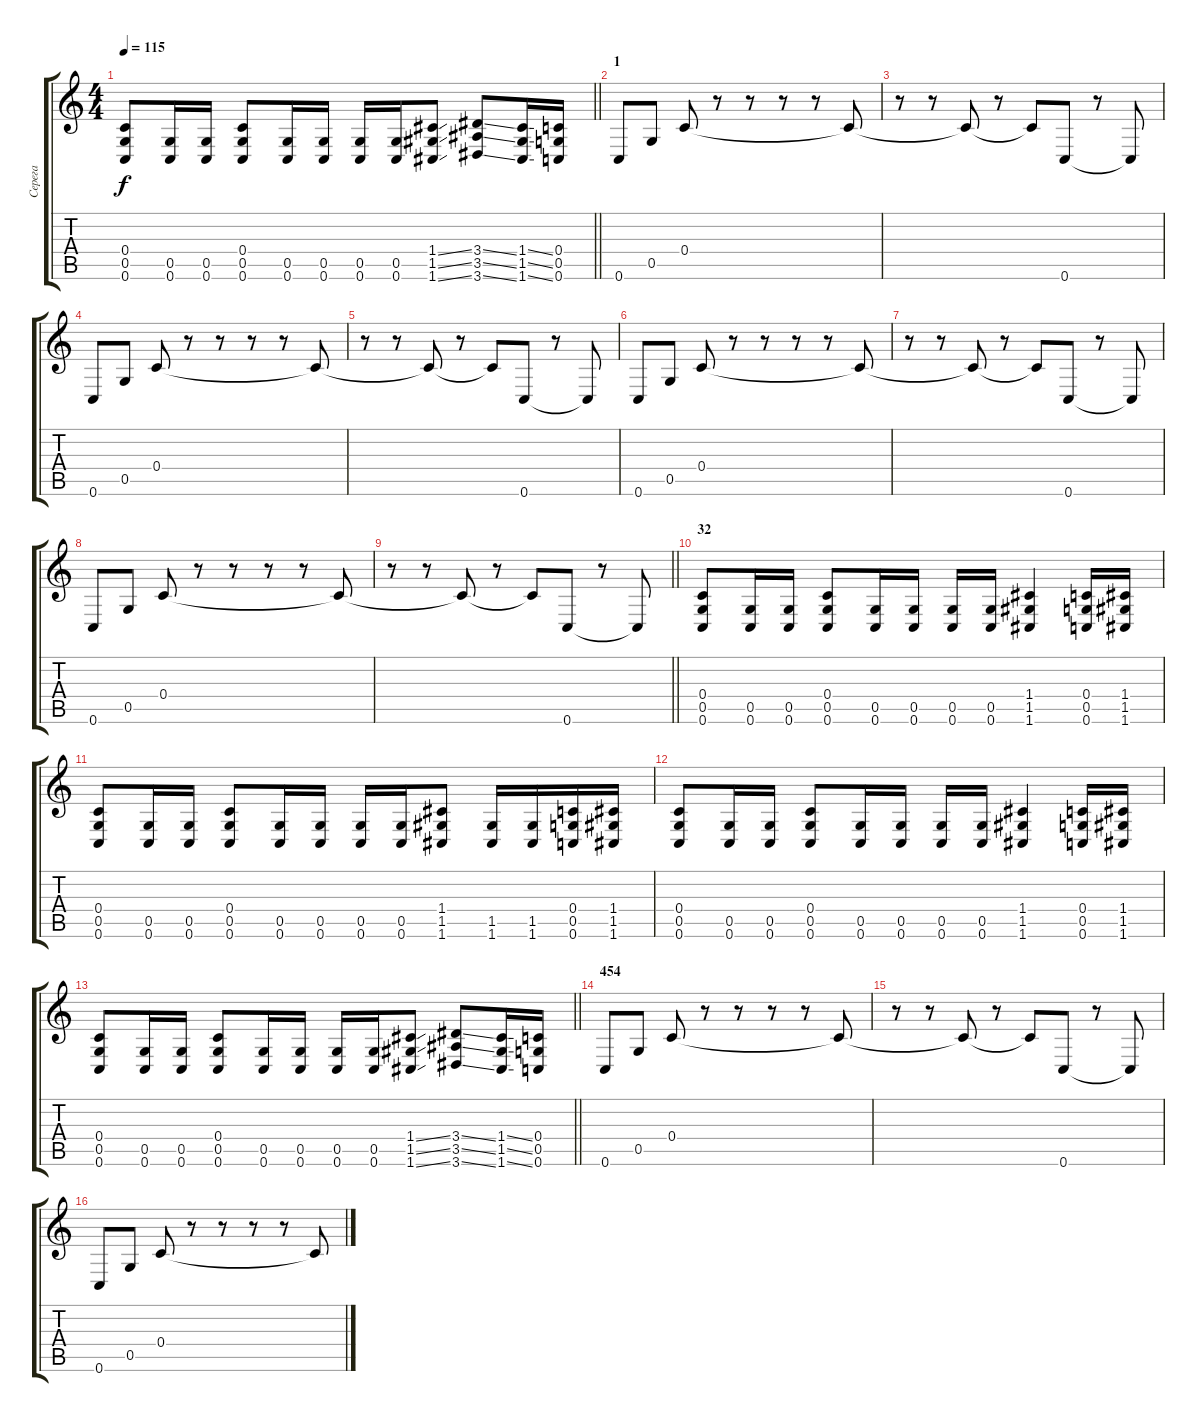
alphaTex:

\track ("Серега" "Серега") {instrument distortionguitar}
\staff {score tabs}
\tuning (D4 A3 F3 C3 G2 C2) {hide}
\ts (4 4)
\tempo 115
\clef g2
\barLineRight lightlight
\ks c
(0.4 0.5 0.6).8{dy f} (0.5 0.6).16 (0.5 0.6).16 (0.4 0.5 0.6).8 (0.5 0.6).16 (0.5 0.6).16 (0.5 0.6).16 (0.5 0.6).16 (1.4{ss} 1.5{ss} 1.6{ss}).8 (3.4{ss} 3.5{ss} 3.6{ss}).8 (1.4{ss} 1.5{ss} 1.6{ss}).16 (0.4 0.5 0.6).16 |
\section ("" "1")
0.6.8 0.5.8 0.4.8 r.8 r.8 r.8 r.8 0.4{t}.8 |
r.8 r.8 0.4{t}.8 r.8 0.4{t}.8 0.6.8 r.8 0.6{t}.8 |
0.6.8 0.5.8 0.4.8 r.8 r.8 r.8 r.8 0.4{t}.8 |
r.8 r.8 0.4{t}.8 r.8 0.4{t}.8 0.6.8 r.8 0.6{t}.8 |
0.6.8 0.5.8 0.4.8 r.8 r.8 r.8 r.8 0.4{t}.8 |
r.8 r.8 0.4{t}.8 r.8 0.4{t}.8 0.6.8 r.8 0.6{t}.8 |
0.6.8 0.5.8 0.4.8 r.8 r.8 r.8 r.8 0.4{t}.8 |
\barLineRight lightlight
r.8 r.8 0.4{t}.8 r.8 0.4{t}.8 0.6.8 r.8 0.6{t}.8 |
\section ("" "32")
(0.4 0.5 0.6).8 (0.5 0.6).16 (0.5 0.6).16 (0.4 0.5 0.6).8 (0.5 0.6).16 (0.5 0.6).16 (0.5 0.6).16 (0.5 0.6).16 (1.4 1.5 1.6).4 (0.4 0.5 0.6).16 (1.4 1.5 1.6).16 |
(0.4 0.5 0.6).8 (0.5 0.6).16 (0.5 0.6).16 (0.4 0.5 0.6).8 (0.5 0.6).16 (0.5 0.6).16 (0.5 0.6).16 (0.5 0.6).16 (1.4 1.5 1.6).8 (1.5 1.6).16 (1.5 1.6).16 (0.4 0.5 0.6).16 (1.4 1.5 1.6).16 |
(0.4 0.5 0.6).8 (0.5 0.6).16 (0.5 0.6).16 (0.4 0.5 0.6).8 (0.5 0.6).16 (0.5 0.6).16 (0.5 0.6).16 (0.5 0.6).16 (1.4 1.5 1.6).4 (0.4 0.5 0.6).16 (1.4 1.5 1.6).16 |
\barLineRight lightlight
(0.4 0.5 0.6).8 (0.5 0.6).16 (0.5 0.6).16 (0.4 0.5 0.6).8 (0.5 0.6).16 (0.5 0.6).16 (0.5 0.6).16 (0.5 0.6).16 (1.4{ss} 1.5{ss} 1.6{ss}).8 (3.4{ss} 3.5{ss} 3.6{ss}).8 (1.4{ss} 1.5{ss} 1.6{ss}).16 (0.4 0.5 0.6).16 |
\section ("" "454")
0.6.8 0.5.8 0.4.8 r.8 r.8 r.8 r.8 0.4{t}.8 |
r.8 r.8 0.4{t}.8 r.8 0.4{t}.8 0.6.8 r.8 0.6{t}.8 |
0.6.8 0.5.8 0.4.8 r.8 r.8 r.8 r.8 0.4{t}.8
